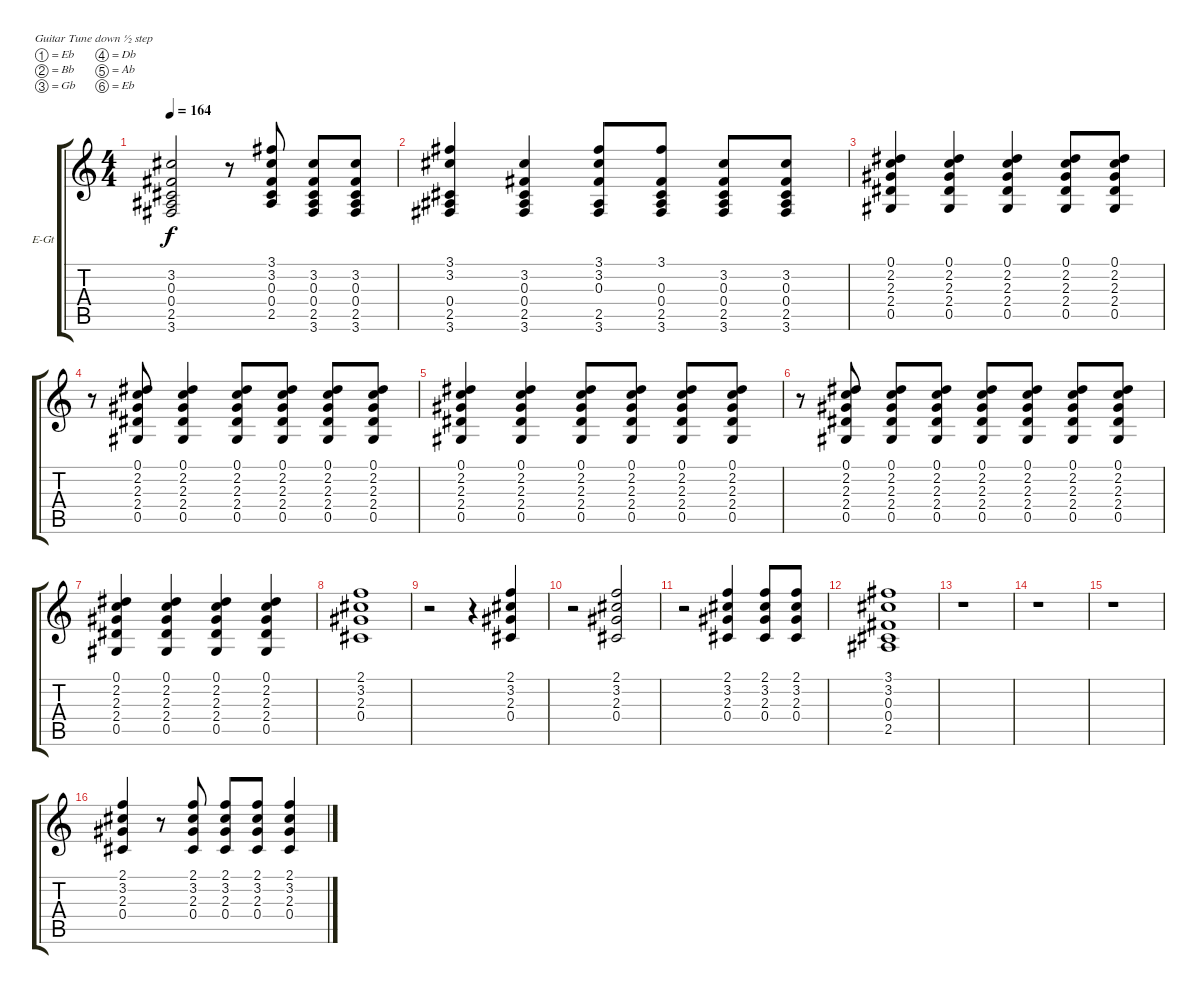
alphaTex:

\bracketExtendMode groupsimilarinstruments
\firstSystemTrackNameOrientation horizontal
\otherSystemsTrackNameOrientation horizontal
\track ("Izzy Stradlin' Rhythm Guitar" "E-Gt") {instrument overdrivenguitar}
\staff {score tabs}
\tuning (Eb4 Bb3 Gb3 Db3 Ab2 Eb2)
\ts (4 4)
\tempo 164
\clef g2
\ks aminor
(3.2 0.3 0.4 2.5 3.6).2{dy f} r.8 (3.1 3.2 0.3 0.4 2.5).8 (3.2 0.3 0.4 2.5 3.6).8 (3.2 0.3 0.4 2.5 3.6).8 |
(3.1 3.2 0.4 2.5 3.6).4 (3.2 0.3 0.4 2.5 3.6).4 (3.1 3.2 0.3 2.5 3.6).8 (3.1 0.3 0.4 2.5 3.6).8 (3.2 0.3 0.4 2.5 3.6).8 (3.2 0.3 0.4 2.5 3.6).8 |
(0.1 2.2 2.3 2.4 0.5).4 (0.1 2.2 2.3 2.4 0.5).4 (0.1 2.2 2.3 2.4 0.5).4 (0.1 2.2 2.3 2.4 0.5).8 (0.1 2.2 2.3 2.4 0.5).8 |
r.8 (0.1 2.2 2.3 2.4 0.5).8 (0.1 2.2 2.3 2.4 0.5).4 (0.1 2.2 2.3 2.4 0.5).8 (0.1 2.2 2.3 2.4 0.5).8 (0.1 2.2 2.3 2.4 0.5).8 (0.1 2.2 2.3 2.4 0.5).8 |
(0.1 2.2 2.3 2.4 0.5).4 (0.1 2.2 2.3 2.4 0.5).4 (0.1 2.2 2.3 2.4 0.5).8 (0.1 2.2 2.3 2.4 0.5).8 (0.1 2.2 2.3 2.4 0.5).8 (0.1 2.2 2.3 2.4 0.5).8 |
r.8 (0.1 2.2 2.3 2.4 0.5).8 (0.1 2.2 2.3 2.4 0.5).8 (0.1 2.2 2.3 2.4 0.5).8 (0.1 2.2 2.3 2.4 0.5).8 (0.1 2.2 2.3 2.4 0.5).8 (0.1 2.2 2.3 2.4 0.5).8 (0.1 2.2 2.3 2.4 0.5).8 |
(0.1 2.2 2.3 2.4 0.5).4 (0.1 2.2 2.3 2.4 0.5).4 (0.1 2.2 2.3 2.4 0.5).4 (0.1 2.2 2.3 2.4 0.5).4 |
(2.1 3.2 2.3 0.4).1 |
r.2 r.4 (2.1 3.2 2.3 0.4).4 |
r.2 (2.1 3.2 2.3 0.4).2 |
r.2 (2.1 3.2 2.3 0.4).4 (2.1 3.2 2.3 0.4).8 (2.1 3.2 2.3 0.4).8 |
(3.1 3.2 0.3 0.4 2.5).1 |
r.1 |
r.1 |
r.1 |
(2.1 3.2 2.3 0.4).4 r.8 (2.1 3.2 2.3 0.4).8 (2.1 3.2 2.3 0.4).8 (2.1 3.2 2.3 0.4).8 (2.1 3.2 2.3 0.4).4
